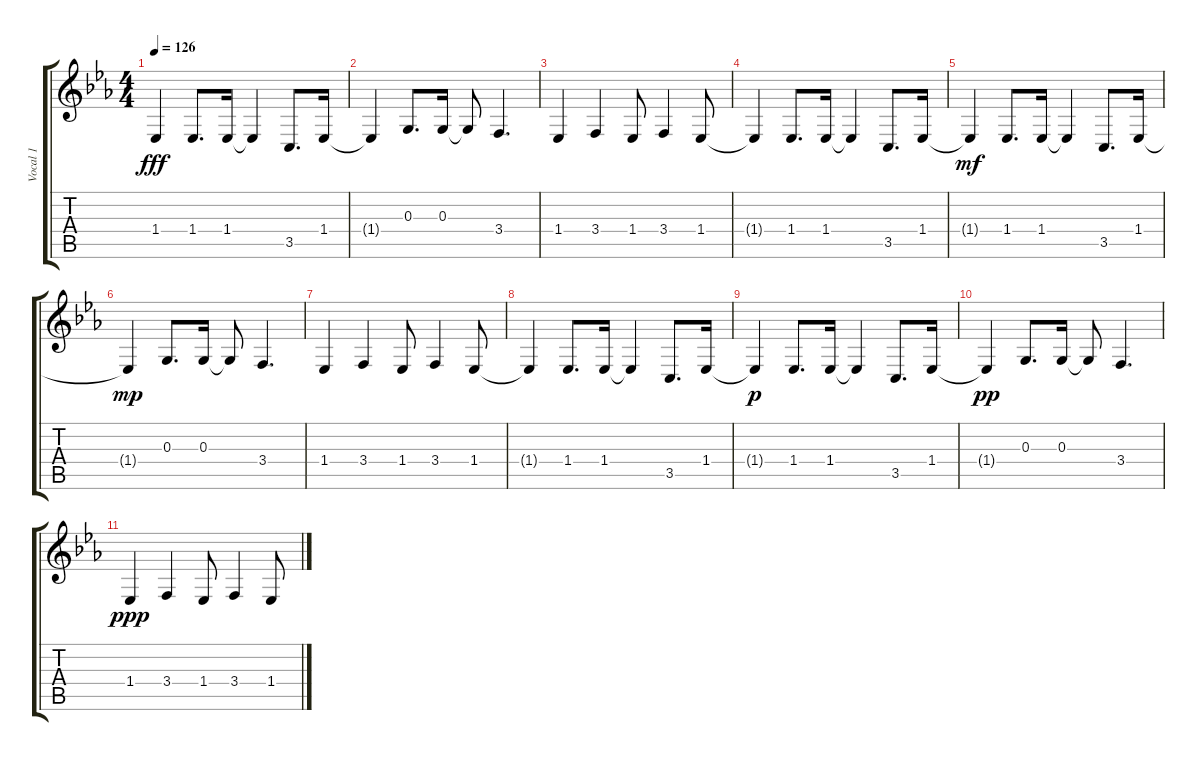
\track ("Vocal 1" "Vocal 1") {instrument baritonesax}
\staff {score tabs}
\tuning (E4 B3 G3 D3 A2 E2) {hide}
\ts (4 4)
\tempo 126
\clef g2
\ks eb
1.4{t}.4{dy fff} 1.4.8{d} 1.4.16 1.4{t}.4 3.5.8{d} 1.4.16 |
1.4{t}.4 0.3.8{d} 0.3.16 0.3{t}.8 3.4.4{d} |
1.4.4 3.4.4 1.4.8 3.4.4 1.4.8 |
1.4{t}.4 1.4.8{d} 1.4.16 1.4{t}.4 3.5.8{d} 1.4.16 |
1.4{t}.4{dy mf} 1.4.8{d} 1.4.16 1.4{t}.4 3.5.8{d} 1.4.16 |
1.4{t}.4{dy mp} 0.3.8{d} 0.3.16 0.3{t}.8 3.4.4{d} |
1.4.4 3.4.4 1.4.8 3.4.4 1.4.8 |
1.4{t}.4 1.4.8{d} 1.4.16 1.4{t}.4 3.5.8{d} 1.4.16 |
1.4{t}.4{dy p} 1.4.8{d} 1.4.16 1.4{t}.4 3.5.8{d} 1.4.16 |
1.4{t}.4{dy pp} 0.3.8{d} 0.3.16 0.3{t}.8 3.4.4{d} |
1.4.4{dy ppp} 3.4.4 1.4.8 3.4.4 1.4.8
